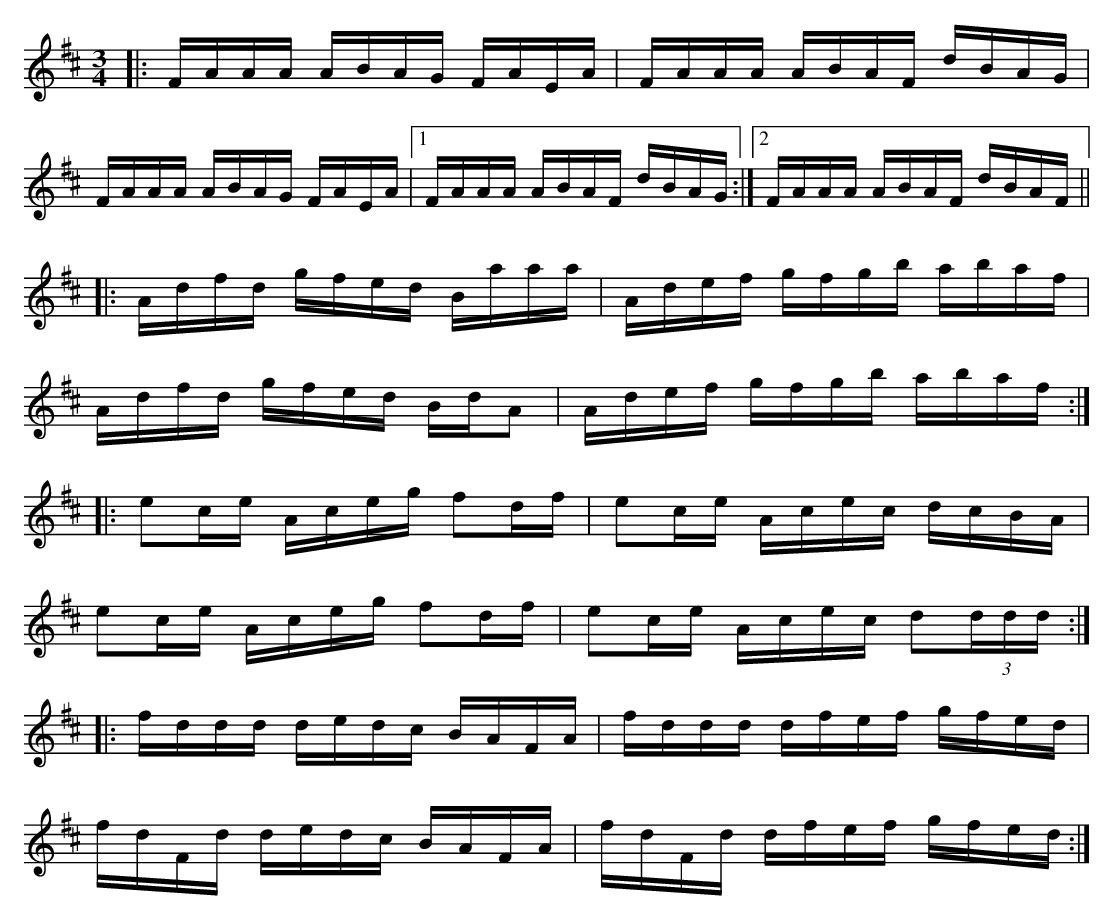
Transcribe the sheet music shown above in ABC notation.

X:1
M:3/4
K:D
|:F/A/A/A/ A/B/A/G/ F/A/E/A/|F/A/A/A/ A/B/A/F/ d/B/A/G/|
F/A/A/A/ A/B/A/G/ F/A/E/A/|1 F/A/A/A/ A/B/A/F/ d/B/A/G/:|2 F/A/A/A/ A/B/A/F/ d/B/A/F/||
|:A/d/f/d/ g/f/e/d/ B/a/a/a/|A/d/e/f/ g/f/g/b/ a/b/a/f/|
A/d/f/d/ g/f/e/d/ B/d/A|A/d/e/f/ g/f/g/b/ a/b/a/f/:|
|:ec/e/ A/c/e/g/ fd/f/|ec/e/ A/c/e/c/ d/c/B/A/|
ec/e/ A/c/e/g/ fd/f/|ec/e/ A/c/e/c/ d(3d/d/d/:|
|:f/d/d/d/ d/e/d/c/ B/A/F/A/|f/d/d/d/ d/f/e/f/ g/f/e/d/|
f/d/F/d/ d/e/d/c/ B/A/F/A/|f/d/F/d/ d/f/e/f/ g/f/e/d/:|
